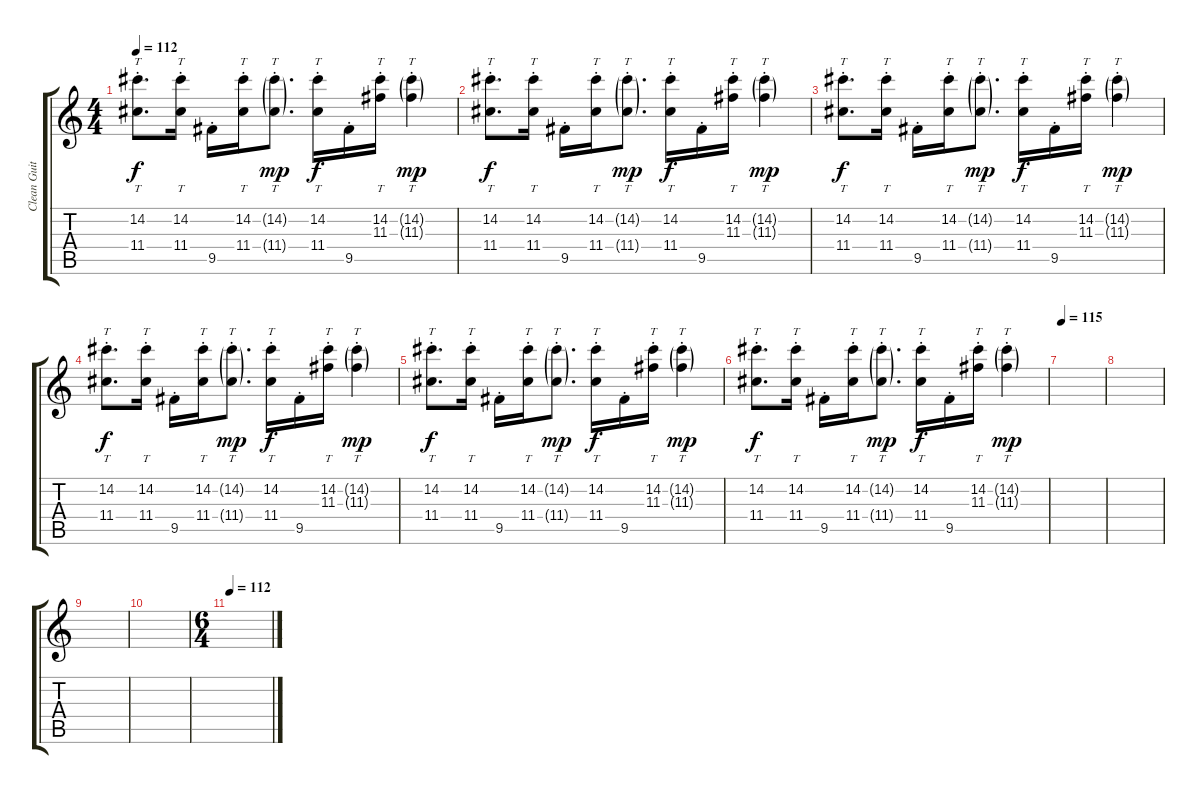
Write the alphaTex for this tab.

\track ("Clean Guitar" "Clean Guit") {instrument electricguitarclean}
\staff {score tabs}
\tuning (E4 B3 G3 D3 A2 E2) {hide}
\ts (4 4)
\tempo 112
\clef g2
\ks c
(14.2{st} 11.4{st}).8{tt d dy f} (14.2{st} 11.4{st}).16{tt} 9.5{st}.16 (14.2{st} 11.4{st}).16{tt} (14.2{g st} 11.4{g st}).8{tt d dy mp} (14.2{st} 11.4{st}).16{tt dy f} 9.5{st}.16 (14.2{st} 11.3{st}).16{tt} (14.2{g st} 11.3{g st}).4{tt dy mp} |
(14.2{st} 11.4{st}).8{tt d dy f} (14.2{st} 11.4{st}).16{tt} 9.5{st}.16 (14.2{st} 11.4{st}).16{tt} (14.2{g st} 11.4{g st}).8{tt d dy mp} (14.2{st} 11.4{st}).16{tt dy f} 9.5{st}.16 (14.2{st} 11.3{st}).16{tt} (14.2{g st} 11.3{g st}).4{tt dy mp} |
(14.2{st} 11.4{st}).8{tt d dy f} (14.2{st} 11.4{st}).16{tt} 9.5{st}.16 (14.2{st} 11.4{st}).16{tt} (14.2{g st} 11.4{g st}).8{tt d dy mp} (14.2{st} 11.4{st}).16{tt dy f} 9.5{st}.16 (14.2{st} 11.3{st}).16{tt} (14.2{g st} 11.3{g st}).4{tt dy mp} |
(14.2{st} 11.4{st}).8{tt d dy f} (14.2{st} 11.4{st}).16{tt} 9.5{st}.16 (14.2{st} 11.4{st}).16{tt} (14.2{g st} 11.4{g st}).8{tt d dy mp} (14.2{st} 11.4{st}).16{tt dy f} 9.5{st}.16 (14.2{st} 11.3{st}).16{tt} (14.2{g st} 11.3{g st}).4{tt dy mp} |
(14.2{st} 11.4{st}).8{tt d dy f} (14.2{st} 11.4{st}).16{tt} 9.5{st}.16 (14.2{st} 11.4{st}).16{tt} (14.2{g st} 11.4{g st}).8{tt d dy mp} (14.2{st} 11.4{st}).16{tt dy f} 9.5{st}.16 (14.2{st} 11.3{st}).16{tt} (14.2{g st} 11.3{g st}).4{tt dy mp} |
(14.2{st} 11.4{st}).8{tt d dy f} (14.2{st} 11.4{st}).16{tt} 9.5{st}.16 (14.2{st} 11.4{st}).16{tt} (14.2{g st} 11.4{g st}).8{tt d dy mp} (14.2{st} 11.4{st}).16{tt dy f} 9.5{st}.16 (14.2{st} 11.3{st}).16{tt} (14.2{g st} 11.3{g st}).4{tt dy mp} |
\tempo 115
|
|
|
|
\ts (6 4)
\tempo 112
